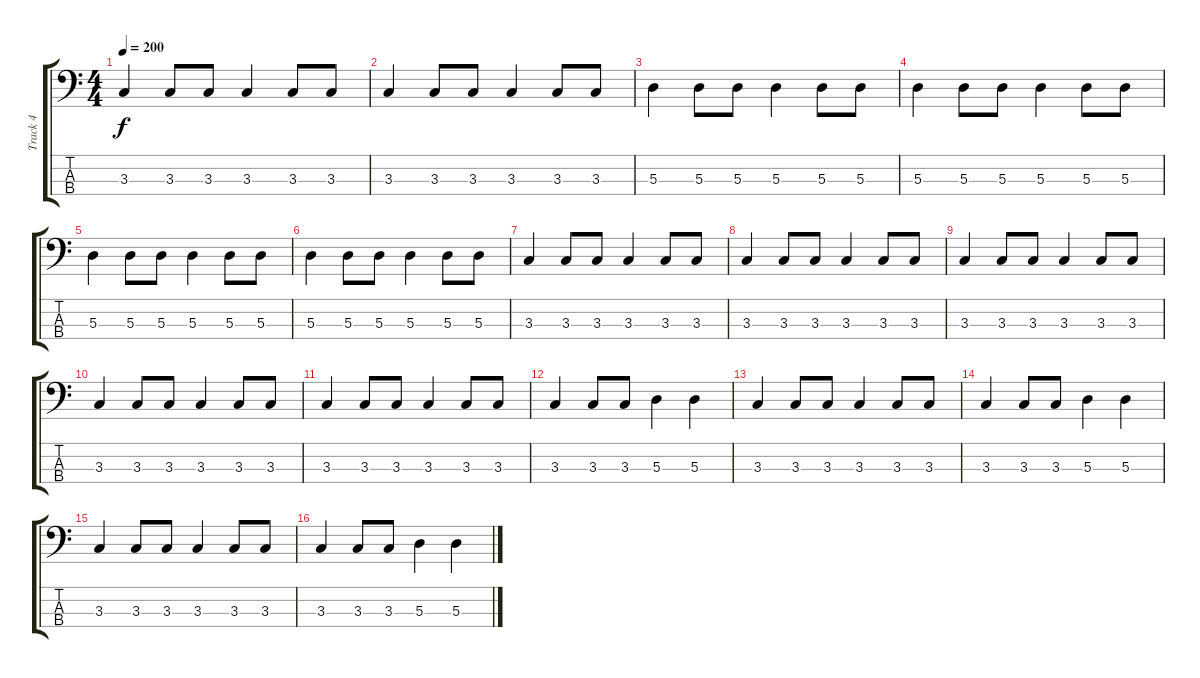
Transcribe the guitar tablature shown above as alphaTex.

\track ("Track 4" "Track 4") {instrument electricbassfinger}
\staff {score tabs}
\tuning (G2 D2 A1 E1) {hide}
\ts (4 4)
\tempo 200
\clef f4
\ks c
3.3.4{dy f} 3.3.8 3.3.8 3.3.4 3.3.8 3.3.8 |
3.3.4 3.3.8 3.3.8 3.3.4 3.3.8 3.3.8 |
5.3.4 5.3.8 5.3.8 5.3.4 5.3.8 5.3.8 |
5.3.4 5.3.8 5.3.8 5.3.4 5.3.8 5.3.8 |
5.3.4 5.3.8 5.3.8 5.3.4 5.3.8 5.3.8 |
5.3.4 5.3.8 5.3.8 5.3.4 5.3.8 5.3.8 |
3.3.4 3.3.8 3.3.8 3.3.4 3.3.8 3.3.8 |
3.3.4 3.3.8 3.3.8 3.3.4 3.3.8 3.3.8 |
3.3.4 3.3.8 3.3.8 3.3.4 3.3.8 3.3.8 |
3.3.4 3.3.8 3.3.8 3.3.4 3.3.8 3.3.8 |
3.3.4 3.3.8 3.3.8 3.3.4 3.3.8 3.3.8 |
3.3.4 3.3.8 3.3.8 5.3.4 5.3.4 |
3.3.4 3.3.8 3.3.8 3.3.4 3.3.8 3.3.8 |
3.3.4 3.3.8 3.3.8 5.3.4 5.3.4 |
3.3.4 3.3.8 3.3.8 3.3.4 3.3.8 3.3.8 |
3.3.4 3.3.8 3.3.8 5.3.4 5.3.4
